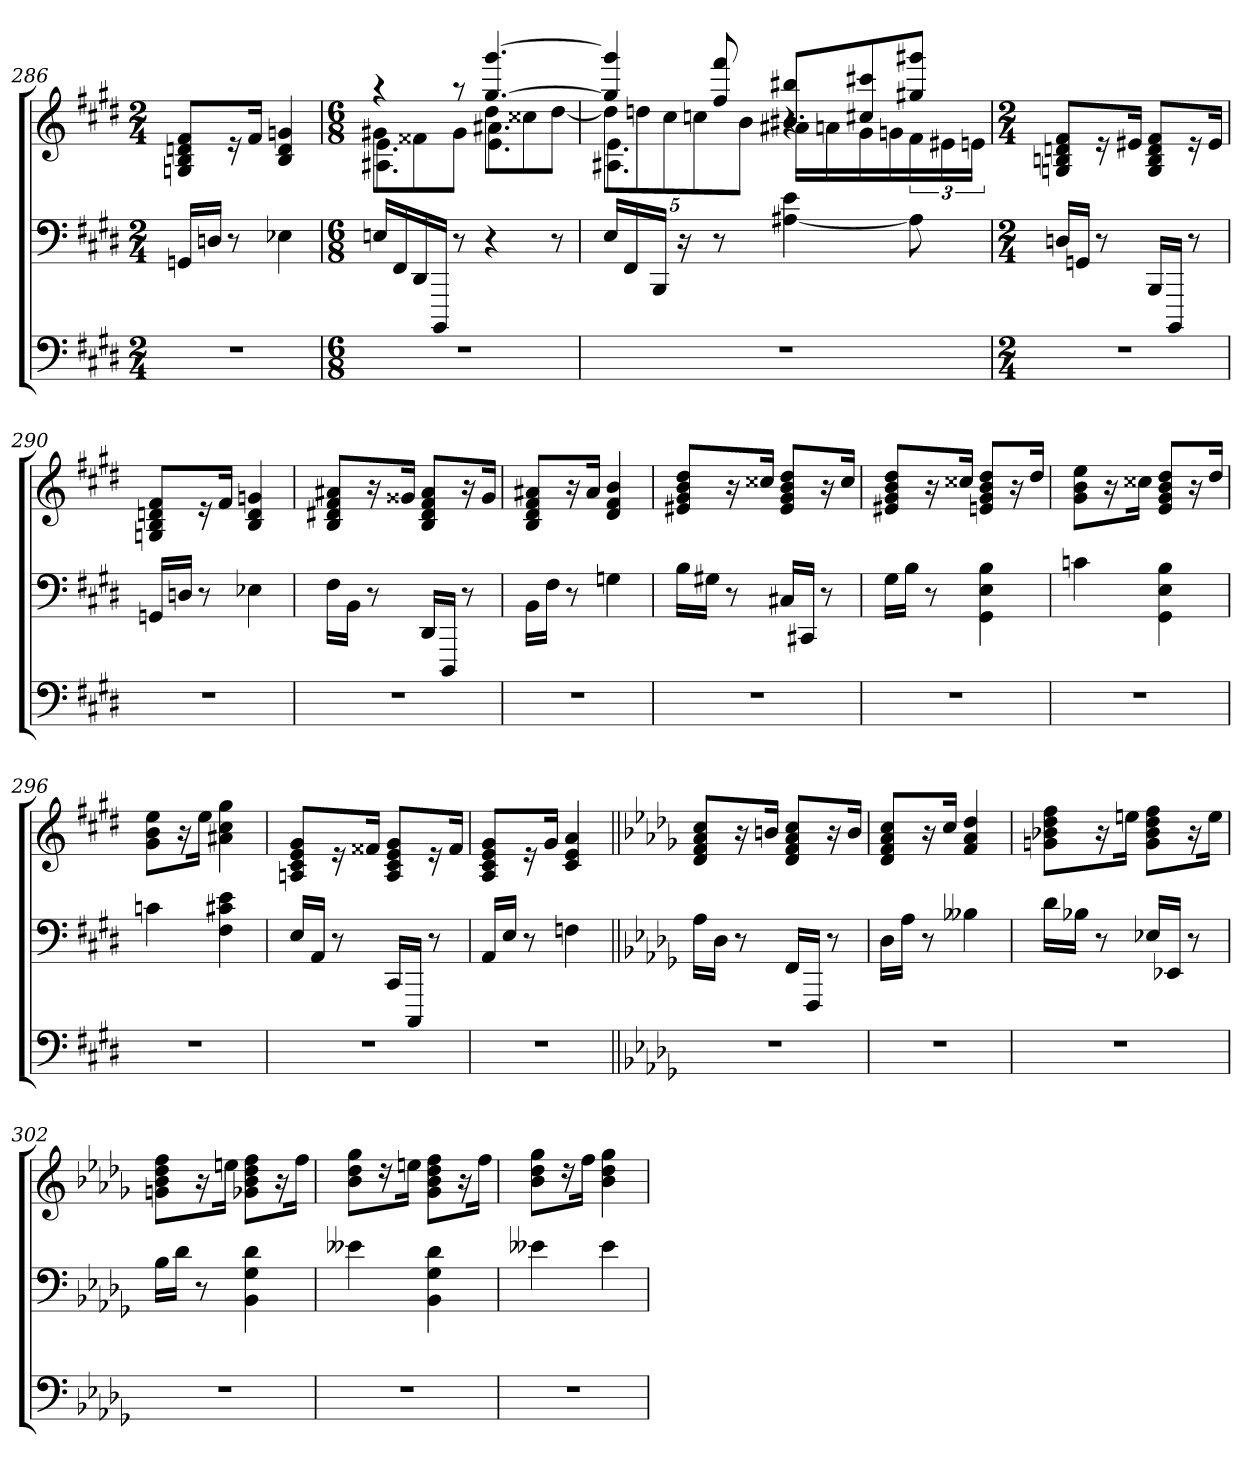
**kern	**kern	**kern
*part3	*part2	*part1
*staff3	*staff2	*staff1
*clefF4	*clefF4	*clefG2
*k[f#c#g#d#]	*k[f#c#g#d#]	*k[f#c#g#d#]
*M2/4	*M2/4	*M2/4
=286	=286	=286
2r	16GGnLL	8Gn 8B 8dn 8f#L
.	16DnJJ	.
.	8r	16r
.	.	16f#Jk
.	4E-X	4B 4d 4gn
=287	=287	=287
*M6/8	*M6/8	*M6/8
*	*	*^
*	*	*	*^
2.r	16EnLL	4raa	8g#XL	4.A#X\ 4.e\
.	16FF#	.	.	.
.	16DD#	.	8f##X	.
.	16BBBBJJ	.	.	.
.	8r	8raa	8g#J	.
.	4r	[4.gg# [4.ggg#	8dd#L	4.e\ 4.a#X\
.	.	.	8cc##X	.
.	8r	.	[8dd#J	.
=288	=288	=288	=288	=288
2.r	16ELL	4gg#] 4ggg#]	40%3dd#L]	4.A#X\ 4.e\
.	16FF#	.	.	.
.	.	.	40%3ddn	.
.	16BBBJJ	.	.	.
.	.	.	40%3cc#	.
.	16r	.	.	.
.	.	.	40%3ccn	.
.	8r	8ff# 8fff#	.	.
.	.	.	40%3bJ	.
.	[4A#X 4e	8b#X 8bb#XL	16a#XLL	4.r
.	.	.	16an	.
.	.	8cc#X 8ccc#X	16g#	.
.	.	.	16gn	.
.	8A#]	8gg#X 8ggg#XJ	24f#	.
.	.	.	24e#X	.
.	.	.	24enJJ	.
*	*	*v	*v	*v
=289	=289	=289
*M2/4	*M2/4	*M2/4
2r	16DnLL	8Gn 8Bn 8dn 8f#L
.	16GGnJJ	.
.	8r	16r
.	.	16e#XJk
.	16BBBLL	8G 8B 8d 8f#L
.	16BBBBJJ	.
.	8r	16r
.	.	16e#Jk
=290	=290	=290
2r	16GGnLL	8Gn 8B 8dn 8f#L
.	16DnJJ	.
.	8r	16r
.	.	16f#Jk
.	4E-X	4B 4d 4gn
=291	=291	=291
2r	16F#LL	8B 8d#X 8f# 8a#XL
.	16BBJJ	.
.	8r	16r
.	.	16g##XJk
.	16DD#LL	8B 8d# 8f# 8a#L
.	16DDD#JJ	.
.	8r	16r
.	.	16g##Jk
=292	=292	=292
2r	16BBLL	8B 8d# 8f# 8a#XL
.	16F#JJ	.
.	8r	16r
.	.	16a#Jk
.	4Gn	4d# 4f# 4b
=293	=293	=293
2r	16BLL	8e#X 8g# 8b 8dd#L
.	16G#XJJ	.
.	8r	16r
.	.	16cc##XJk
.	16C#XLL	8e# 8g# 8b 8dd#L
.	16CC#XJJ	.
.	8r	16r
.	.	16cc##Jk
=294	=294	=294
2r	16G#LL	8e#X 8g# 8b 8dd#L
.	16BJJ	.
.	8r	16r
.	.	16cc##XJk
.	4GG# 4E 4B	8en 8g# 8b 8dd#L
.	.	16r
.	.	16dd#Jk
=295	=295	=295
2r	4cn	8g# 8b 8eeL
.	.	16r
.	.	16cc##XJk
.	4GG# 4E 4B	8e 8g# 8b 8dd#L
.	.	16r
.	.	16dd#Jk
=296	=296	=296
2r	4cn	8g# 8b 8eeL
.	.	16r
.	.	16eeJk
.	4F# 4c#X 4e	4a#X 4cc# 4gg#
=297	=297	=297
2r	16ELL	8An 8c# 8e 8g#L
.	16AAJJ	.
.	8r	16r
.	.	16f##XJk
.	16CC#LL	8A 8c# 8e 8g#L
.	16CCC#JJ	.
.	8r	16r
.	.	16f##Jk
=298	=298	=298
2r	16AALL	8A 8c# 8e 8g#L
.	16EJJ	.
.	8r	16r
.	.	16g#Jk
.	4Fn	4c# 4e 4a
=299||	=299||	=299||
*k[b-e-a-d-g-]	*k[b-e-a-d-g-]	*k[b-e-a-d-g-]
2r	16A-LL	8d- 8f 8a- 8ccL
.	16D-JJ	.
.	8r	16r
.	.	16bnJk
.	16FFLL	8d- 8f 8a- 8ccL
.	16FFFJJ	.
.	8r	16r
.	.	16bJk
=300	=300	=300
2r	16D-LL	8d- 8f 8a- 8ccL
.	16A-JJ	.
.	8r	16r
.	.	16ccJk
.	4B--X	4f 4a- 4dd-
=301	=301	=301
2r	16d-LL	8gn 8b-X 8dd- 8ffL
.	16B-XJJ	.
.	8r	16r
.	.	16eenJk
.	16E-XLL	8g 8b- 8dd- 8ffL
.	16EE-XJJ	.
.	8r	16r
.	.	16eeJk
=302	=302	=302
2r	16B-LL	8gn 8b- 8dd- 8ffL
.	16d-JJ	.
.	8r	16r
.	.	16eenJk
.	4BB- 4G- 4d-	8g-X 8b- 8dd- 8ffL
.	.	16r
.	.	16ffJk
=303	=303	=303
2r	4e--X	8b- 8dd- 8gg-L
.	.	16r
.	.	16eenJk
.	4BB- 4G- 4d-	8g- 8b- 8dd- 8ffL
.	.	16r
.	.	16ffJk
=304	=304	=304
2r	4e--X	8b- 8dd- 8gg-L
.	.	16r
.	.	16ffJk
.	4e--	4b- 4dd- 4gg-
=	=	=
*-	*-	*-
